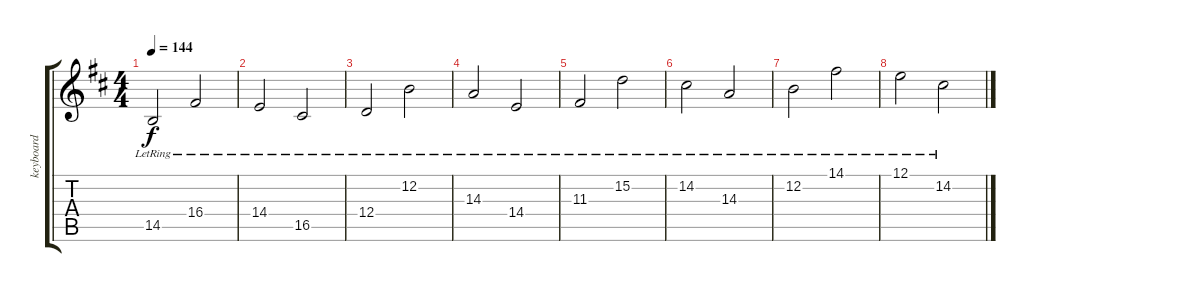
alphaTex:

\track ("keyboard" "keyboard") {instrument pad1newage}
\staff {score tabs}
\tuning (E4 B3 G3 D3 A2 E2) {hide}
\ts (4 4)
\tempo 144
\clef g2
\ks bminor
14.5{lr}.2{dy f} 16.4{lr}.2 |
14.4{lr}.2 16.5{lr}.2 |
12.4{lr}.2 12.2{lr}.2 |
14.3{lr}.2 14.4{lr}.2 |
11.3{lr}.2 15.2{lr}.2 |
14.2{lr}.2 14.3{lr}.2 |
12.2{lr}.2 14.1{lr}.2 |
12.1{lr}.2 14.2{lr}.2
